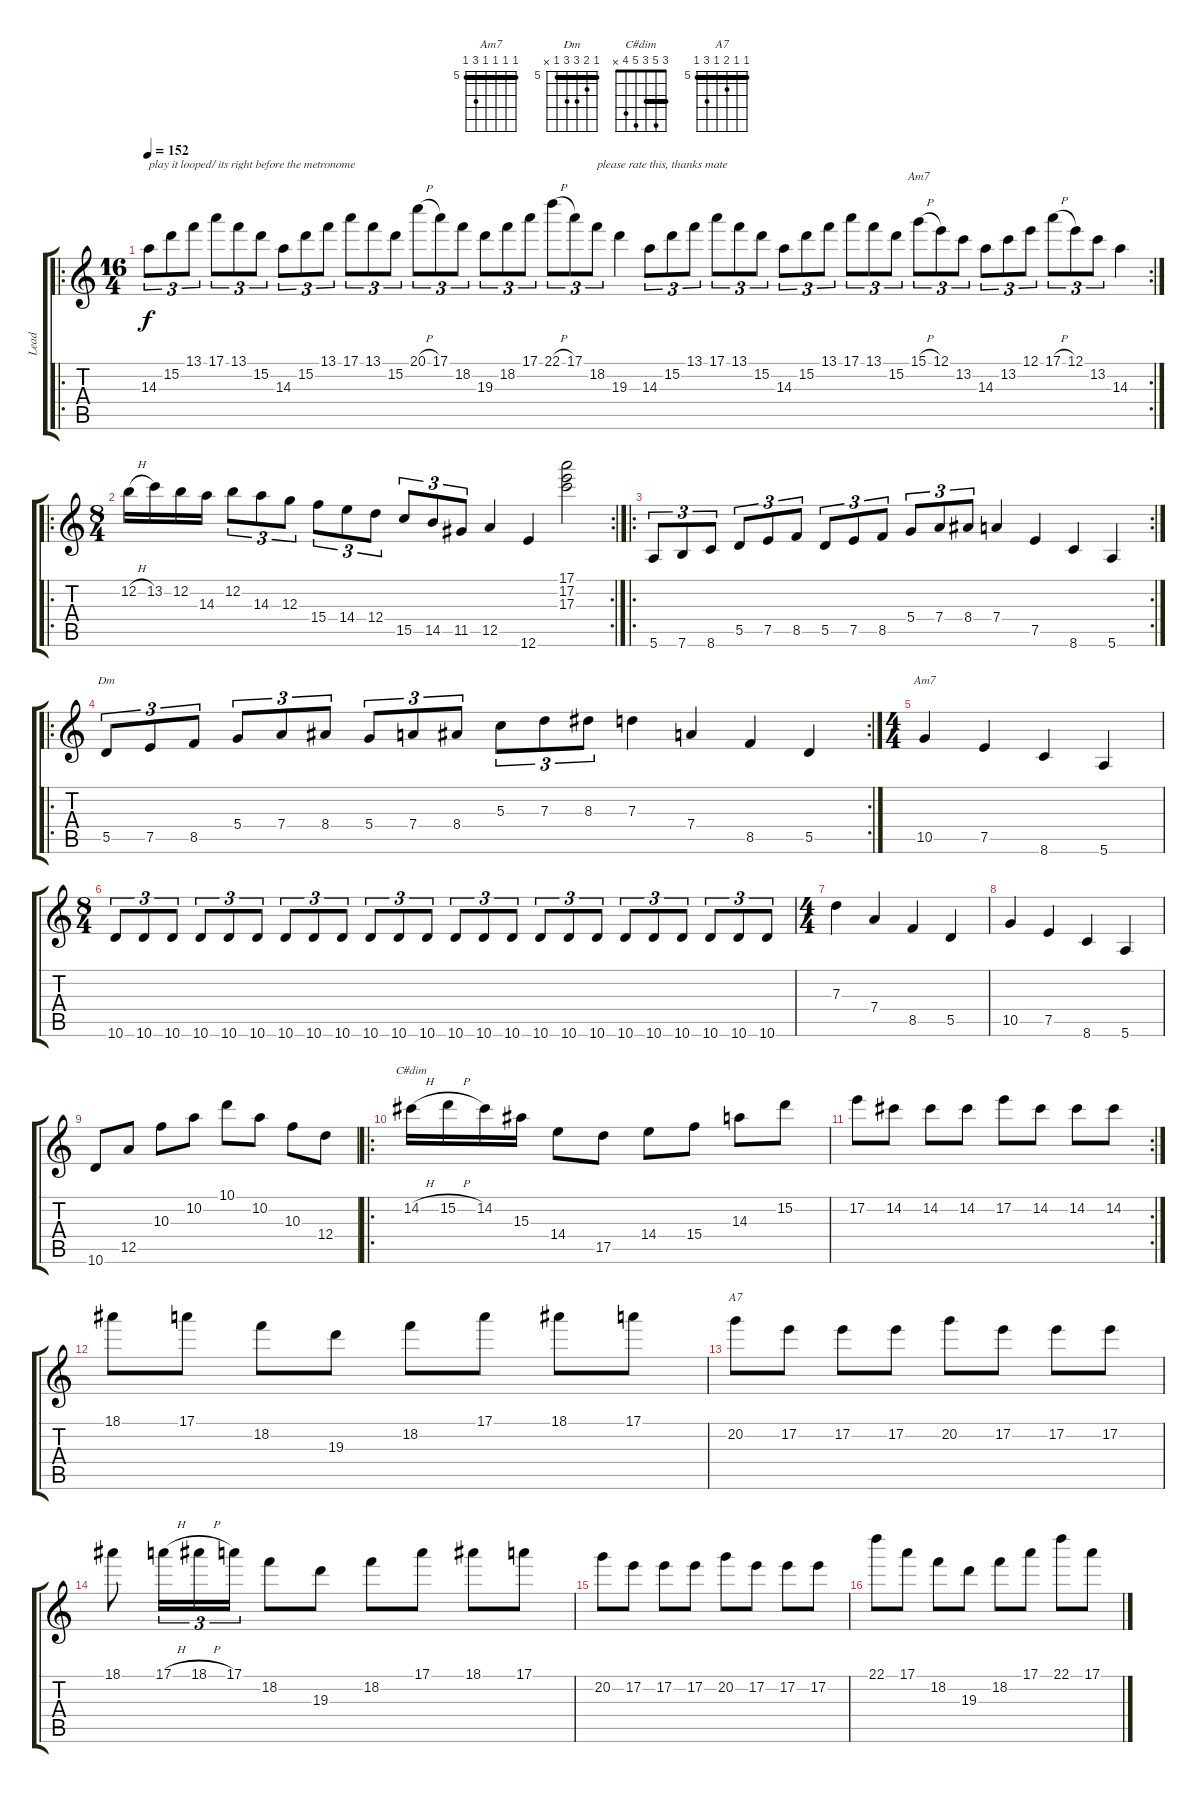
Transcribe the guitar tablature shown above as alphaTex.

\track ("Lead" "Lead") {instrument overdrivenguitar}
\staff {score tabs}
\tuning (E4 B3 G3 D3 A2 E2) {hide}
\chord ("Am7" 5 5 5 5 7 5) {firstfret 5}
\chord ("Dm" 5 6 7 7 5 x) {firstfret 5 barre 5}
\chord ("Am7" 5 5 5 5 7 5) {firstfret 5 barre 5}
\chord ("C#dim" 3 5 3 5 4 x) {barre 3}
\chord ("A7" 5 5 6 5 7 5) {firstfret 5 barre 5}
\ro
\rc 2
\ts (16 4)
\tempo 152
\clef g2
\ks c
14.3.8{tu (3 2) txt "play it looped/ its right before the metronome" dy f instrument overdrivenguitar} 15.2.8{tu (3 2)} 13.1.8{tu (3 2)} 17.1.8{tu (3 2)} 13.1.8{tu (3 2)} 15.2.8{tu (3 2)} 14.3.8{tu (3 2)} 15.2.8{tu (3 2)} 13.1.8{tu (3 2)} 17.1.8{tu (3 2)} 13.1.8{tu (3 2)} 15.2.8{tu (3 2)} 20.1{h}.8{tu (3 2)} 17.1.8{tu (3 2)} 18.2.8{tu (3 2)} 19.3.8{tu (3 2)} 18.2.8{tu (3 2)} 17.1.8{tu (3 2)} 22.1{h}.8{tu (3 2)} 17.1.8{tu (3 2)} 18.2.8{tu (3 2) txt "please rate this, thanks mate"} 19.3.4 14.3.8{tu (3 2)} 15.2.8{tu (3 2)} 13.1.8{tu (3 2)} 17.1.8{tu (3 2)} 13.1.8{tu (3 2)} 15.2.8{tu (3 2)} 14.3.8{tu (3 2)} 15.2.8{tu (3 2)} 13.1.8{tu (3 2)} 17.1.8{tu (3 2)} 13.1.8{tu (3 2)} 15.2.8{tu (3 2)} 15.1{h}.8{tu (3 2) ch "Am7"} 12.1.8{tu (3 2)} 13.2.8{tu (3 2)} 14.3.8{tu (3 2)} 13.2.8{tu (3 2)} 12.1.8{tu (3 2)} 17.1{h}.8{tu (3 2)} 12.1.8{tu (3 2)} 13.2.8{tu (3 2)} 14.3.4 |
\ro
\rc 2
\ts (8 4)
12.2{h}.16 13.2.16 12.2.16 14.3.16 12.2.8{tu (3 2)} 14.3.8{tu (3 2)} 12.3.8{tu (3 2)} 15.4.8{tu (3 2)} 14.4.8{tu (3 2)} 12.4.8{tu (3 2)} 15.5.8{tu (3 2)} 14.5.8{tu (3 2)} 11.5.8{tu (3 2)} 12.5.4 12.6.4 (17.1 17.2 17.3).2 |
\ro
\rc 2
5.6.8{tu (3 2)} 7.6.8{tu (3 2)} 8.6.8{tu (3 2)} 5.5.8{tu (3 2)} 7.5.8{tu (3 2)} 8.5.8{tu (3 2)} 5.5.8{tu (3 2)} 7.5.8{tu (3 2)} 8.5.8{tu (3 2)} 5.4.8{tu (3 2)} 7.4.8{tu (3 2)} 8.4.8{tu (3 2)} 7.4.4 7.5.4 8.6.4 5.6.4 |
\ro
\rc 2
5.5.8{tu (3 2) ch "Dm"} 7.5.8{tu (3 2)} 8.5.8{tu (3 2)} 5.4.8{tu (3 2)} 7.4.8{tu (3 2)} 8.4.8{tu (3 2)} 5.4.8{tu (3 2)} 7.4.8{tu (3 2)} 8.4.8{tu (3 2)} 5.3.8{tu (3 2)} 7.3.8{tu (3 2)} 8.3.8{tu (3 2)} 7.3.4 7.4.4 8.5.4 5.5.4 |
\ts (4 4)
10.5.4{ch "Am7"} 7.5.4 8.6.4 5.6.4 |
\ts (8 4)
10.6.8{tu (3 2)} 10.6.8{tu (3 2)} 10.6.8{tu (3 2)} 10.6.8{tu (3 2)} 10.6.8{tu (3 2)} 10.6.8{tu (3 2)} 10.6.8{tu (3 2)} 10.6.8{tu (3 2)} 10.6.8{tu (3 2)} 10.6.8{tu (3 2)} 10.6.8{tu (3 2)} 10.6.8{tu (3 2)} 10.6.8{tu (3 2)} 10.6.8{tu (3 2)} 10.6.8{tu (3 2)} 10.6.8{tu (3 2)} 10.6.8{tu (3 2)} 10.6.8{tu (3 2)} 10.6.8{tu (3 2)} 10.6.8{tu (3 2)} 10.6.8{tu (3 2)} 10.6.8{tu (3 2)} 10.6.8{tu (3 2)} 10.6.8{tu (3 2)} |
\ts (4 4)
7.3.4 7.4.4 8.5.4 5.5.4 |
10.5.4 7.5.4 8.6.4 5.6.4 |
10.6.8 12.5.8 10.3.8 10.2.8 10.1.8 10.2.8 10.3.8 12.4.8 |
\ro
14.2{h}.16{ch "C#dim"} 15.2{h}.16 14.2.16 15.3.16 14.4.8 17.5.8 14.4.8 15.4.8 14.3.8 15.2.8 |
\rc 2
17.2.8 14.2.8 14.2.8 14.2.8 17.2.8 14.2.8 14.2.8 14.2.8 |
18.1.8 17.1.8 18.2.8 19.3.8 18.2.8 17.1.8 18.1.8 17.1.8 |
20.2.8{ch "A7"} 17.2.8 17.2.8 17.2.8 20.2.8 17.2.8 17.2.8 17.2.8 |
18.1.8 17.1{h}.16{tu (3 2)} 18.1{h}.16{tu (3 2)} 17.1.16{tu (3 2)} 18.2.8 19.3.8 18.2.8 17.1.8 18.1.8 17.1.8 |
20.2.8 17.2.8 17.2.8 17.2.8 20.2.8 17.2.8 17.2.8 17.2.8 |
22.1.8 17.1.8 18.2.8 19.3.8 18.2.8 17.1.8 22.1.8 17.1.8
